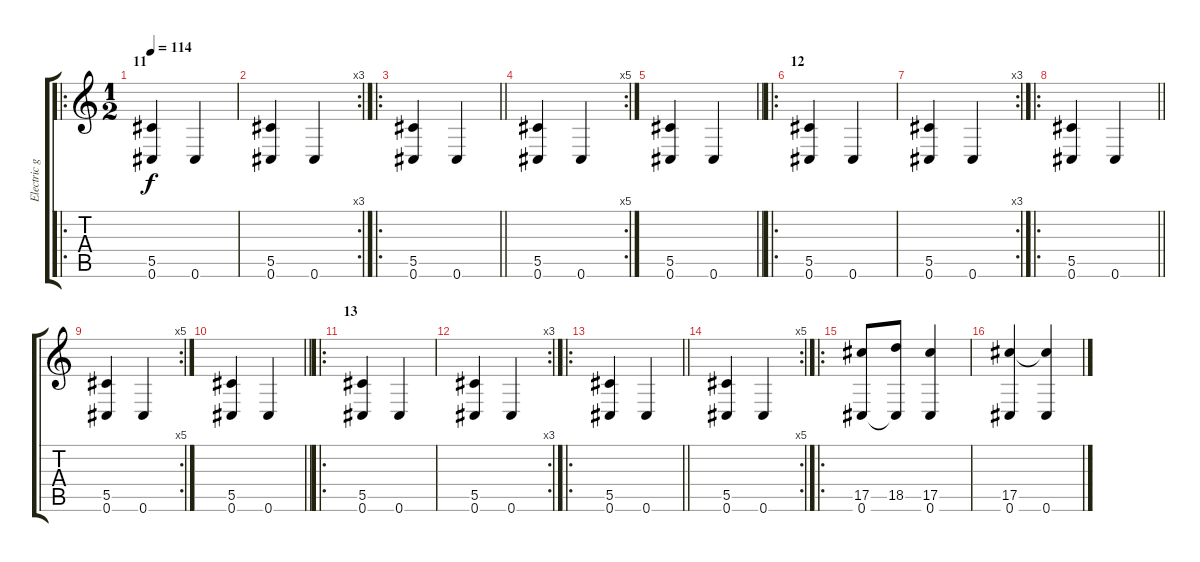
\track ("Electric guitar" "Electric g") {instrument distortionguitar}
\staff {score tabs}
\tuning (Eb4 Bb3 Gb3 Db3 Ab2 Db2) {hide}
\ro
\ts (1 2)
\section ("" "11")
\tempo 114
\clef g2
\ks c
(5.5 0.6).4{dy f} 0.6.4 |
\rc 3
(5.5 0.6).4 0.6.4 |
\ro
\barLineRight lightlight
(5.5 0.6).4 0.6.4 |
\rc 5
(5.5 0.6).4 0.6.4 |
\barLineRight lightlight
(5.5 0.6).4 0.6.4 |
\ro
\section ("" "12")
(5.5 0.6).4 0.6.4 |
\rc 3
(5.5 0.6).4 0.6.4 |
\ro
\barLineRight lightlight
(5.5 0.6).4 0.6.4 |
\rc 5
(5.5 0.6).4 0.6.4 |
\barLineRight lightlight
(5.5 0.6).4 0.6.4 |
\ro
\section ("" "13")
(5.5 0.6).4 0.6.4 |
\rc 3
(5.5 0.6).4 0.6.4 |
\ro
\barLineRight lightlight
(5.5 0.6).4 0.6.4 |
\rc 5
(5.5 0.6).4 0.6.4 |
\ro
(17.5 0.6).8 (18.5 0.6{t}).8 (17.5 0.6).4 |
(17.5 0.6).4 (17.5{t} 0.6).4
